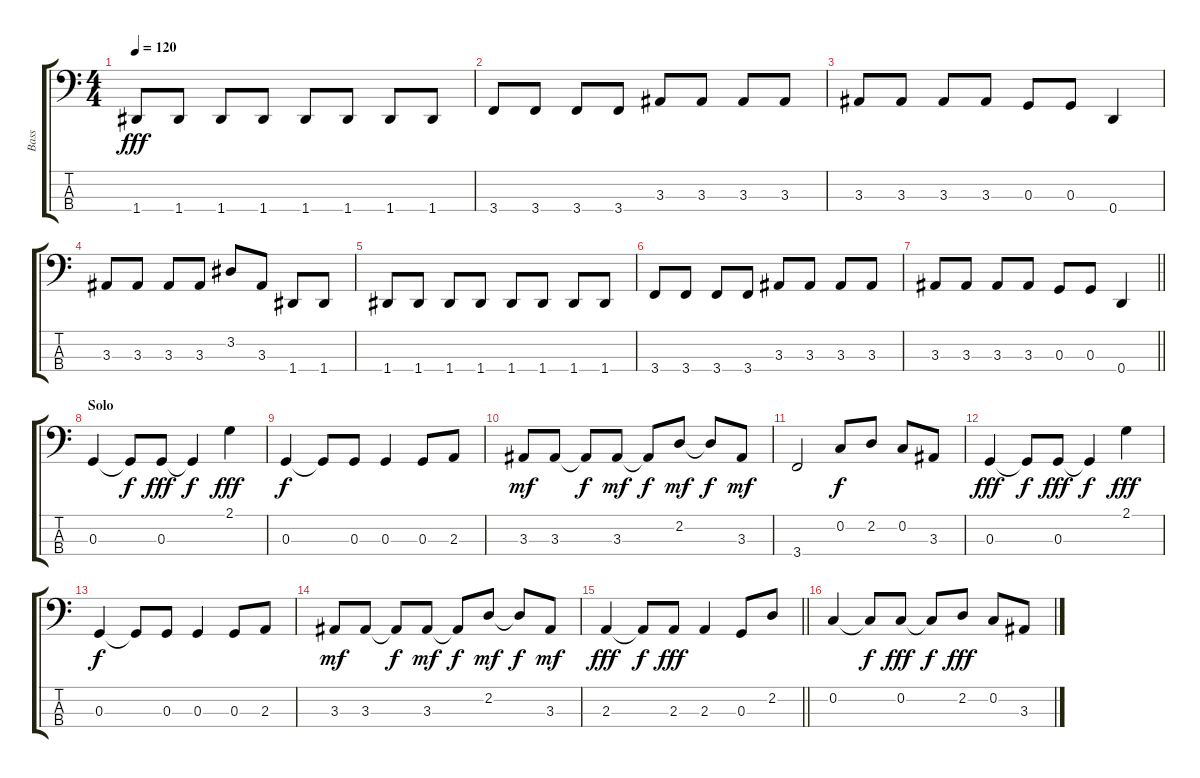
\track ("Bass" "Bass") {instrument electricbassfinger}
\staff {score tabs}
\tuning (F2 C2 G1 D1) {hide}
\ts (4 4)
\tempo 120
\clef f4
\ks c
1.4.8{dy fff} 1.4.8 1.4.8 1.4.8 1.4.8 1.4.8 1.4.8 1.4.8 |
3.4.8 3.4.8 3.4.8 3.4.8 3.3.8 3.3.8 3.3.8 3.3.8 |
3.3.8 3.3.8 3.3.8 3.3.8 0.3.8 0.3.8 0.4.4 |
3.3.8 3.3.8 3.3.8 3.3.8 3.2.8 3.3.8 1.4.8 1.4.8 |
1.4.8 1.4.8 1.4.8 1.4.8 1.4.8 1.4.8 1.4.8 1.4.8 |
3.4.8 3.4.8 3.4.8 3.4.8 3.3.8 3.3.8 3.3.8 3.3.8 |
\barLineRight lightlight
3.3.8 3.3.8 3.3.8 3.3.8 0.3.8 0.3.8 0.4.4 |
\section ("" "Solo")
0.3.4 0.3{t}.8{dy f} 0.3.8{dy fff} 0.3{t}.4{dy f} 2.1.4{dy fff} |
0.3.4{dy f} 0.3{t}.8 0.3.8 0.3.4 0.3.8 2.3.8 |
3.3.8{dy mf} 3.3.8 3.3{t}.8{dy f} 3.3.8{dy mf} 3.3{t}.8{dy f} 2.2.8{dy mf} 2.2{t}.8{dy f} 3.3.8{dy mf} |
3.4.2 0.2.8{dy f} 2.2.8 0.2.8 3.3.8 |
0.3.4{dy fff} 0.3{t}.8{dy f} 0.3.8{dy fff} 0.3{t}.4{dy f} 2.1.4{dy fff} |
0.3.4{dy f} 0.3{t}.8 0.3.8 0.3.4 0.3.8 2.3.8 |
3.3.8{dy mf} 3.3.8 3.3{t}.8{dy f} 3.3.8{dy mf} 3.3{t}.8{dy f} 2.2.8{dy mf} 2.2{t}.8{dy f} 3.3.8{dy mf} |
\barLineRight lightlight
2.3.4{dy fff} 2.3{t}.8{dy f} 2.3.8{dy fff} 2.3.4 0.3.8 2.2.8 |
0.2.4 0.2{t}.8{dy f} 0.2.8{dy fff} 0.2{t}.8{dy f} 2.2.8{dy fff} 0.2.8 3.3.8
